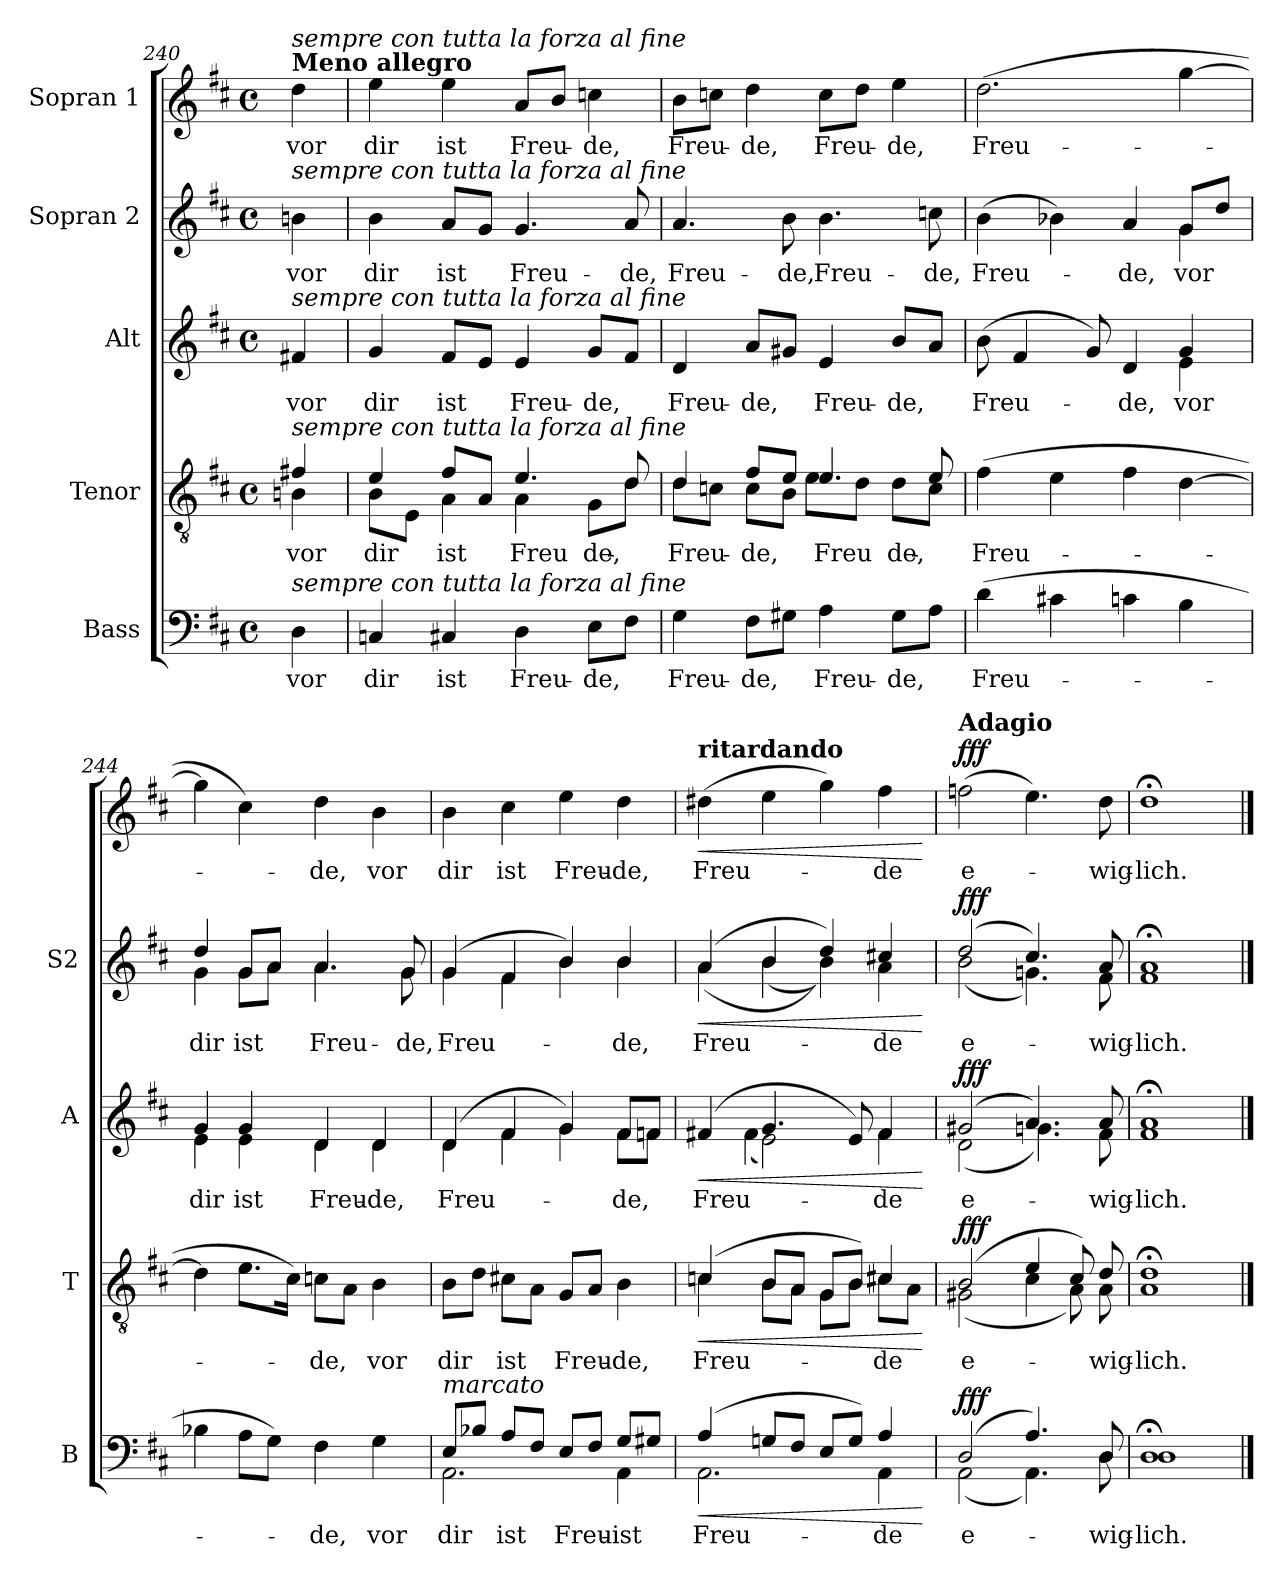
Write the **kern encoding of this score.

**kern	**text	**dynam	**kern	**text	**dynam	**kern	**text	**dynam	**kern	**text	**dynam	**kern	**text	**dynam
*part5	*part5	*part5	*part4	*part4	*part4	*part3	*part3	*part3	*part2	*part2	*part2	*part1	*part1	*part1
*staff5	*staff5	*staff5	*staff4	*staff4	*staff4	*staff3	*staff3	*staff3	*staff2	*staff2	*staff2	*staff1	*staff1	*staff1
*I"Bass	*	*	*I"Tenor	*	*	*I"Alt	*	*	*I"Sopran 2	*	*	*I"Sopran 1	*	*
*I'B	*	*	*I'T	*	*	*I'A	*	*	*I'S2	*	*	*	*	*
!!LO:PB:g=z
*clefF4	*	*	*clefGv2	*	*	*clefG2	*	*	*clefG2	*	*	*clefG2	*	*
*k[f#c#]	*	*	*k[f#c#]	*	*	*k[f#c#]	*	*	*k[f#c#]	*	*	*k[f#c#]	*	*
*M4/4	*	*	*M4/4	*	*	*M4/4	*	*	*M4/4	*	*	*M4/4	*	*
*met(c)	*	*	*met(c)	*	*	*met(c)	*	*	*met(c)	*	*	*met(c)	*	*
*MM60	*	*	*MM60	*	*	*MM60	*	*	*MM60	*	*	*MM60	*	*
=240X3	=240X3	=240X3	=240X3	=240X3	=240X3	=240X3	=240X3	=240X3	=240X3	=240X3	=240X3	=240X3	=240X3	=240X3
*	*	*	*^	*	*	*	*	*	*	*	*	*	*	*
!	!	!	!	!	!	!	!	!	!	!	!	!	!LO:TX:a:B:t=Meno allegro	!	!
!	!	!	!	!	!	!	!	!	!	!	!	!	!LO:TX:a:i:t=sempre con tutta la forza al fine	!	!
!	!	!	!	!	!	!	!	!	!	!LO:TX:a:i:t=sempre con tutta la forza al fine	!	!	!	!	!
!	!	!	!	!	!	!	!LO:TX:a:i:t=sempre con tutta la forza al fine	!	!	!	!	!	!	!	!
!	!	!	!LO:TX:a:i:t=sempre con tutta la forza al fine	!	!	!	!	!	!	!	!	!	!	!	!
!LO:TX:a:i:t=sempre con tutta la forza al fine	!	!	!	!	!	!	!	!	!	!	!	!	!	!	!
4D\	vor	.	4f#X/	4Bn\	vor	.	4f#X/	vor	.	4bn\	vor	.	4dd\	vor	.
=241	=241	=241	=241	=241	=241	=241	=241	=241	=241	=241	=241	=241	=241	=241	=241
4Cn/	dir	.	4e/	8B\L	dir	.	4g/	dir	.	4b\	dir	.	4ee\	dir	.
.	.	.	.	8E\J	.	.	.	.	.	.	.	.	.	.	.
4C#X/	ist	.	8f#/L	4A\	ist	.	8f#/L	ist	.	8a/L	ist	.	4ee\	ist	.
.	.	.	8A/J	.	.	.	8e/J	.	.	8g/J	.	.	.	.	.
4D\	Freu-	.	4.e/	4A\	Freu-	.	4e/	Freu-	.	4.g/	Freu-	.	8a/L	Freu-	.
.	.	.	.	.	.	.	.	.	.	.	.	.	8b/J	.	.
8E\L	-de,	.	.	8G\L	-de,	.	8g/L	-de,	.	.	.	.	4ccn\	-de,	.
8F#\J	.	.	8d/	8d\J	.	.	8f#/J	.	.	8a/	-de,	.	.	.	.
=242	=242	=242	=242	=242	=242	=242	=242	=242	=242	=242	=242	=242	=242	=242	=242
4G\	Freu-	.	4d/	8d\L	Freu-	.	4d/	Freu-	.	4.a/	Freu-	.	8b\L	Freu-	.
.	.	.	.	8cn\J	.	.	.	.	.	.	.	.	8ccn\J	.	.
8F#\L	-de,	.	8f#/L	8c\L	-de,	.	8a/L	-de,	.	.	.	.	4dd\	-de,	.
8G#X\J	.	.	8e/J	8B\J	.	.	8g#X/J	.	.	8b\	-de,	.	.	.	.
4A\	Freu-	.	4.e/	8e\L	Freu-	.	4e/	Freu-	.	4.b\	Freu-	.	8cc\L	Freu-	.
.	.	.	.	8d\J	.	.	.	.	.	.	.	.	8dd\J	.	.
8G#\L	-de,	.	.	8d\L	-de,	.	8b/L	-de,	.	.	.	.	4ee\	-de,	.
8A\J	.	.	8e/	8c\J	.	.	8a/J	.	.	8ccn\	-de,	.	.	.	.
=243	=243	=243	=243	=243	=243	=243	=243	=243	=243	=243	=243	=243	=243	=243	=243
*	*	*	*	*	*	*	*^	*	*	*^	*	*	*	*	*
!	!	!	!LO:TX:a:t=unisono	!	!	!	!	!	!	!	!	!	!	!	!	!	!
*	*	*	*v	*v	*	*	*	*	*	*	*	*	*	*	*	*	*
(>4d\	Freu-	.	(>4f#\	Freu-	.	(8b\	2ryy	Freu-	.	(>4b\	2ryy	Freu-	.	(2.dd\	Freu-	.
.	.	.	.	.	.	4f#/	.	.	.	.	.	.	.	.	.	.
4c#X\	.	.	4e\	.	.	.	.	.	.	4b-X\)	.	.	.	.	.	.
.	.	.	.	.	.	8g/)	.	.	.	.	.	.	.	.	.	.
4cn\	.	.	4f#\	.	.	4d/	4ryy	-de,	.	4a/	4ryy	-de,	.	.	.	.
4B\	.	.	[4d\	.	.	4g/	4e\	vor	.	8g/L	4g\	vor	.	[4gg\	.	.
.	.	.	.	.	.	.	.	.	.	8dd/J	.	.	.	.	.	.
=244	=244	=244	=244	=244	=244	=244	=244	=244	=244	=244	=244	=244	=244	=244	=244	=244
4B-X\	.	.	4d\]	.	.	4g/	4e\	dir	.	4dd/	4g\	dir	.	4gg\]	.	.
8A\L	.	.	8.e\L	.	.	4g/	4e\	ist	.	8g/L	8g\L	ist	.	4cc#\)	.	.
8G\J)	.	.	.	.	.	.	.	.	.	8a/J	8a\J	.	.	.	.	.
.	.	.	16c#\Jk)	.	.	.	.	.	.	.	.	.	.	.	.	.
4F#\	-de,	.	8cn\L	-de,	.	4d/	4d\	Freu-	.	4.a/	4.a\	Freu-	.	4dd\	-de,	.
.	.	.	8A\J	.	.	.	.	.	.	.	.	.	.	.	.	.
4G\	vor	.	4B\	vor	.	4d/	4d\	-de,	.	.	.	.	.	4b\	vor	.
.	.	.	.	.	.	.	.	.	.	8g/	8g\	-de,	.	.	.	.
!!LO:LB:g=z
=245	=245	=245	=245	=245	=245	=245	=245	=245	=245	=245	=245	=245	=245	=245	=245	=245
*^	*	*	*	*	*	*	*	*	*	*	*	*	*	*	*	*
!LO:TX:a:i:t=marcato	!	!	!	!	!	!	!	!	!	!	!	!	!	!	!	!	!
8E/L	2.AA\	dir	.	8B\L	dir	.	(4d/	4d\	Freu-	.	(4g/	4g\	Freu-	.	4b\	dir	.
8B-X/J	.	.	.	8d\J	.	.	.	.	.	.	.	.	.	.	.	.	.
8A/L	.	ist	.	8c#X\L	ist	.	4f#/	4f#\	.	.	4f#/	4f#\	.	.	4cc#\	ist	.
8F#/J	.	.	.	8A\J	.	.	.	.	.	.	.	.	.	.	.	.	.
8E/L	.	Freu-	.	8G/L	Freu-	.	4g/)	4g\	.	.	4b/)	4b\	.	.	4ee\	Freu-	.
8F#/J	.	.	.	8A/J	.	.	.	.	.	.	.	.	.	.	.	.	.
8G/L	4AA\	ist	.	4B\	-de,	.	8f#/L	8f#\L	-de,	.	4b/	4b\	-de,	.	4dd\	-de,	.
8G#X/J	.	.	.	.	.	.	8fn/J	8f\J	.	.	.	.	.	.	.	.	.
=246	=246	=246	=246	=246	=246	=246	=246	=246	=246	=246	=246	=246	=246	=246	=246	=246	=246
!	!	!	!	!	!	!	!	!	!	!	!	!	!	!	!LO:TX:a:B:t=ritardando	!	!
!	!	!	!LO:HP:b	!	!	!LO:HP:b	!	!	!	!LO:HP:b	!	!	!	!LO:HP:b	!	!	!LO:HP:b
*	*	*	*	*^	*	*	*	*	*	*	*	*	*	*	*	*	*
(>4A/	2.AA\	Freu-	<	(>4cn/	4c\	Freu-	<	(4f#X/	(4f#\	Freu-	<	(4a/	(4a\	Freu-	<	(4dd#X\	Freu-	<
8Gn/L	.	.	.	8B/L	8B\L	.	.	4.g/	2e\)	.	.	4b/	(4b\	.	.	4ee\	.	.
8F#/J	.	.	.	8A/J	8A\J	.	.	.	.	.	.	.	.	.	.	.	.	.
8E/L	.	.	.	8G/L	8G\L	.	.	.	.	.	.	4dd/)	4b\))	.	.	4gg\)	.	.
8G/J)	.	.	.	8B/J)	8B\J	.	.	8e/)	.	.	.	.	.	.	.	.	.	.
4A/	4AA\	-de	.	4c#X/	8c#\L	-de	.	4f#/	4f#\	-de	.	4cc#X/	4a\	-de	.	4ff#\	-de	.
.	.	.	.	.	8A\J	.	.	.	.	.	.	.	.	.	.	.	.	.
*v	*v	*	*	*	*	*	*	*v	*v	*	*	*v	*v	*	*	*	*	*
*	*	*	*v	*v	*	*	*	*	*	*	*	*	*	*	*
.	.	[	.	.	[	.	.	[	.	.	[	.	.	[
=247	=247	=247	=247	=247	=247	=247	=247	=247	=247	=247	=247	=247	=247	=247
*^	*	*	*^	*	*	*^	*	*	*^	*	*	*	*	*
!	!	!	!	!	!	!	!	!	!	!	!	!	!	!	!	!LO:TX:a:B:t=Adagio	!	!
!	!	!	!LO:DY:a	!	!	!	!LO:DY:a	!	!	!	!LO:DY:a	!	!	!	!LO:DY:a	!	!	!LO:DY:a
(2D/	(2AA\	e-	fff	(2B/	(2G#X\	e-	fff	(2g#X/	(2d\	e-	fff	(2dd/	(2b\	e-	fff	(2ffn\	e-	fff
4.A/)	4.AA\)	.	.	4e/	4c#\	.	.	4.a/)	4.gn\)	.	.	4.cc#/)	4.gn\)	.	.	4.ee\)	.	.
.	.	.	.	8c#/)	8A\)	.	.	.	.	.	.	.	.	.	.	.	.	.
8D/	8D\	-wig-	.	8d/	8A\	-wig-	.	8a/	8f#\	-wig-	.	8a/	8f#\	-wig-	.	8dd\	-wig-	.
=248	=248	=248	=248	=248	=248	=248	=248	=248	=248	=248	=248	=248	=248	=248	=248	=248	=248	=248
1D;<	1D	-lich.	.	1d;<	1A	-lich.	.	1a;<	1f#	-lich.	.	1a;<	1f#	-lich.	.	1dd;<	-lich.	.
*v	*v	*	*	*	*	*	*	*v	*v	*	*	*v	*v	*	*	*	*	*
*	*	*	*v	*v	*	*	*	*	*	*	*	*	*	*	*
==	==	==	==	==	==	==	==	==	==	==	==	==	==	==
*-	*-	*-	*-	*-	*-	*-	*-	*-	*-	*-	*-	*-	*-	*-
